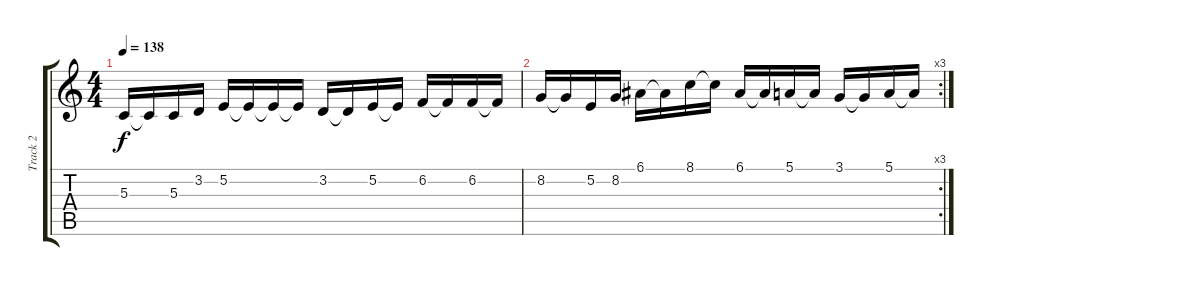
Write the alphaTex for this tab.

\track ("Track 2" "Track 2") {instrument lead5charang}
\staff {score tabs}
\tuning (E4 B3 G3 D3 A2 E2) {hide}
\ts (4 4)
\tempo 138
\clef g2
\ks c
5.3.16{dy f} 5.3{t}.16 5.3.16 3.2.16 5.2.16 5.2{t}.16 5.2{t}.16 5.2{t}.16 3.2.16 3.2{t}.16 5.2.16 5.2{t}.16 6.2.16 6.2{t}.16 6.2.16 6.2{t}.16 |
\rc 3
8.2.16 8.2{t}.16 5.2.16 8.2.16 6.1.16 6.1{t}.16 8.1.16 8.1{t}.16 6.1.16 6.1{t}.16 5.1.16 5.1{t}.16 3.1.16 3.1{t}.16 5.1.16 5.1{t}.16
